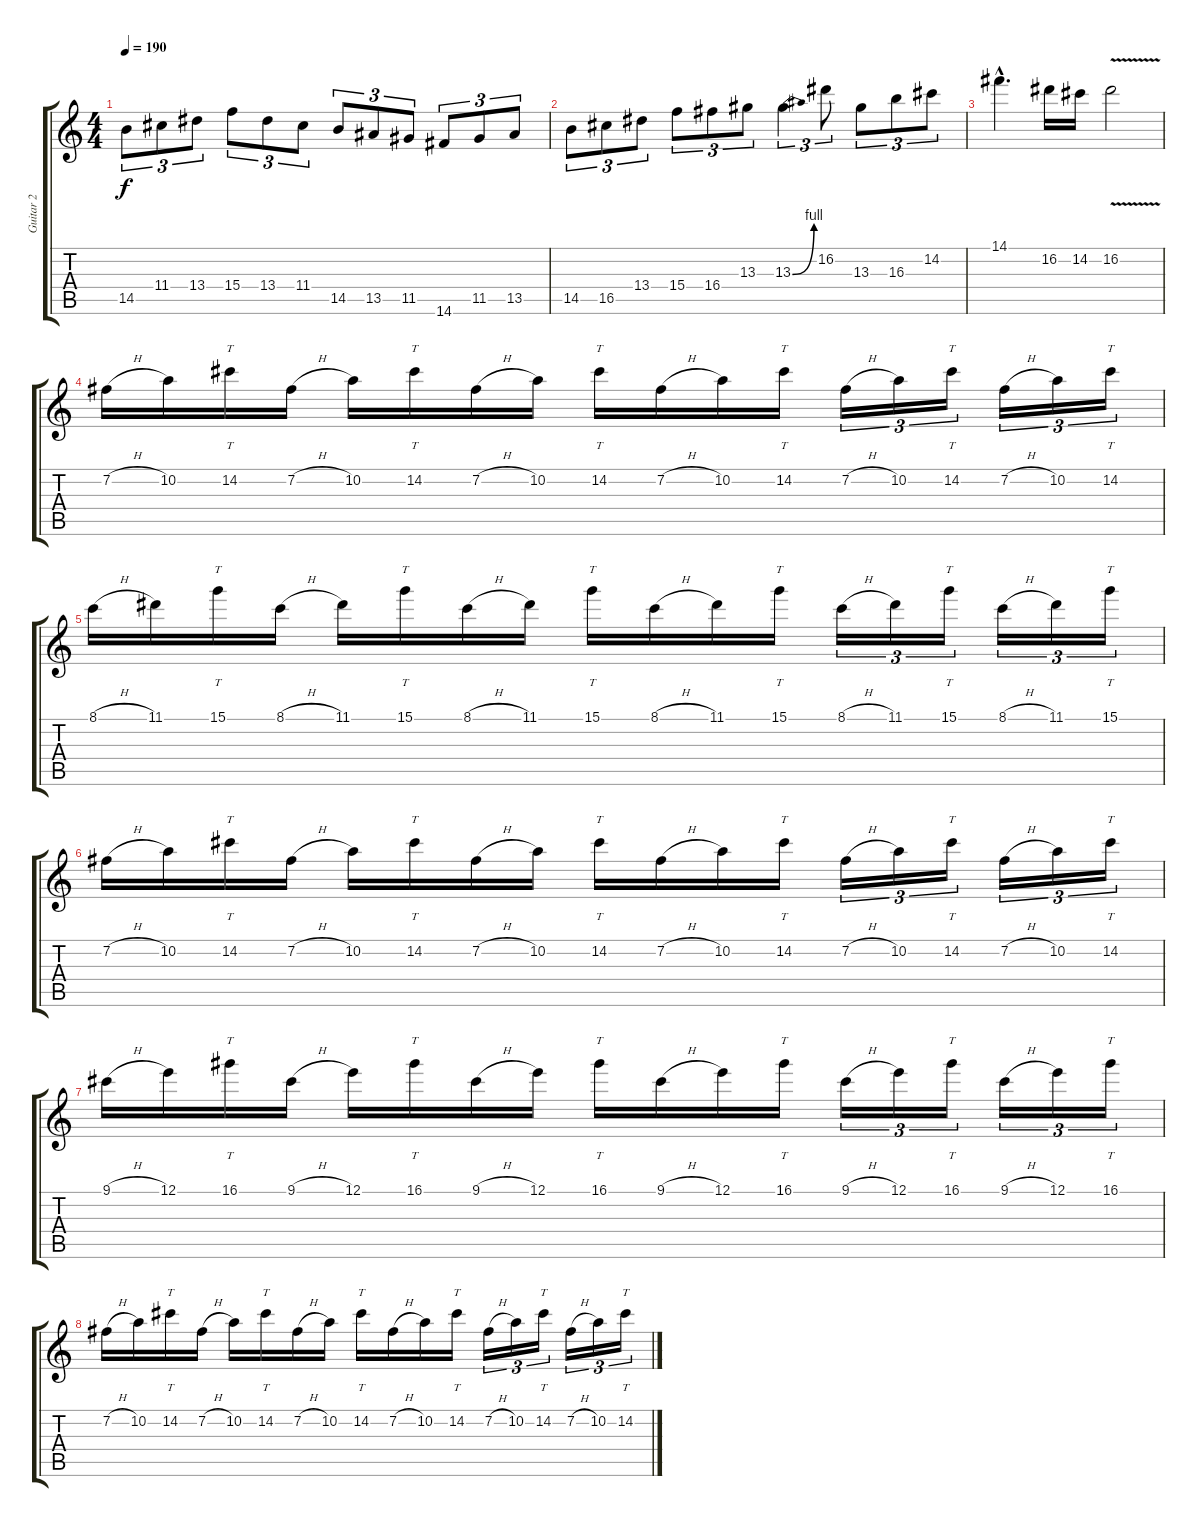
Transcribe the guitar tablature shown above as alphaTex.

\track ("Guitar 2" "Guitar 2") {instrument distortionguitar}
\staff {score tabs}
\tuning (E4 B3 G3 D3 A2 E2) {hide}
\ts (4 4)
\tempo 190
\clef g2
\ks c
14.5.8{tu (3 2) dy f} 11.4.8{tu (3 2)} 13.4.8{tu (3 2)} 15.4.8{tu (3 2)} 13.4.8{tu (3 2)} 11.4.8{tu (3 2)} 14.5.8{tu (3 2)} 13.5.8{tu (3 2)} 11.5.8{tu (3 2)} 14.6.8{tu (3 2)} 11.5.8{tu (3 2)} 13.5.8{tu (3 2)} |
14.5.8{tu (3 2)} 16.5.8{tu (3 2)} 13.4.8{tu (3 2)} 15.4.8{tu (3 2)} 16.4.8{tu (3 2)} 13.3.8{tu (3 2)} 13.3{be (bend 0 0 60 4)}.4{tu (3 2)} 16.2.8{tu (3 2)} 13.3.8{tu (3 2)} 16.3.8{tu (3 2)} 14.2.8{tu (3 2)} |
14.1{hac}.4{d} 16.2.16 14.2.16 16.2{v}.2 |
7.2{h}.16 10.2.16 14.2.16{tt} 7.2{h}.16 10.2.16 14.2.16{tt} 7.2{h}.16 10.2.16 14.2.16{tt} 7.2{h}.16 10.2.16 14.2.16{tt} 7.2{h}.16{tu (3 2)} 10.2.16{tu (3 2)} 14.2.16{tt tu (3 2)} 7.2{h}.16{tu (3 2)} 10.2.16{tu (3 2)} 14.2.16{tt tu (3 2)} |
8.1{h}.16 11.1.16 15.1.16{tt} 8.1{h}.16 11.1.16 15.1.16{tt} 8.1{h}.16 11.1.16 15.1.16{tt} 8.1{h}.16 11.1.16 15.1.16{tt} 8.1{h}.16{tu (3 2)} 11.1.16{tu (3 2)} 15.1.16{tt tu (3 2)} 8.1{h}.16{tu (3 2)} 11.1.16{tu (3 2)} 15.1.16{tt tu (3 2)} |
7.2{h}.16 10.2.16 14.2.16{tt} 7.2{h}.16 10.2.16 14.2.16{tt} 7.2{h}.16 10.2.16 14.2.16{tt} 7.2{h}.16 10.2.16 14.2.16{tt} 7.2{h}.16{tu (3 2)} 10.2.16{tu (3 2)} 14.2.16{tt tu (3 2)} 7.2{h}.16{tu (3 2)} 10.2.16{tu (3 2)} 14.2.16{tt tu (3 2)} |
9.1{h}.16 12.1.16 16.1.16{tt} 9.1{h}.16 12.1.16 16.1.16{tt} 9.1{h}.16 12.1.16 16.1.16{tt} 9.1{h}.16 12.1.16 16.1.16{tt} 9.1{h}.16{tu (3 2)} 12.1.16{tu (3 2)} 16.1.16{tt tu (3 2)} 9.1{h}.16{tu (3 2)} 12.1.16{tu (3 2)} 16.1.16{tt tu (3 2)} |
7.2{h}.16 10.2.16 14.2.16{tt} 7.2{h}.16 10.2.16 14.2.16{tt} 7.2{h}.16 10.2.16 14.2.16{tt} 7.2{h}.16 10.2.16 14.2.16{tt} 7.2{h}.16{tu (3 2)} 10.2.16{tu (3 2)} 14.2.16{tt tu (3 2)} 7.2{h}.16{tu (3 2)} 10.2.16{tu (3 2)} 14.2.16{tt tu (3 2)}
